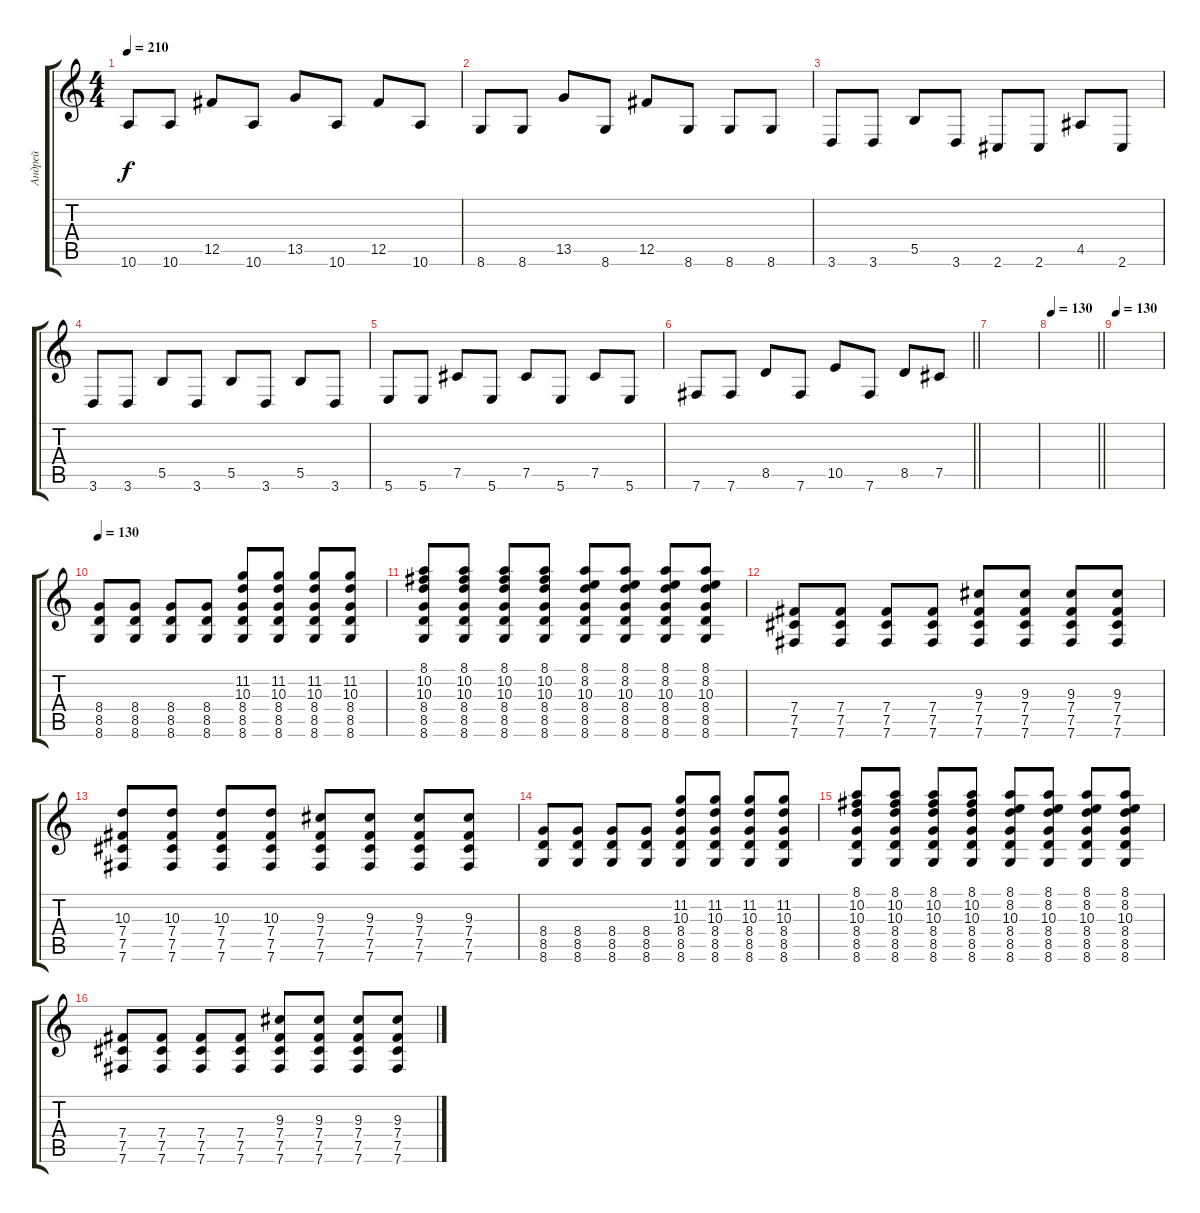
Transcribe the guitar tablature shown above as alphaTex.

\track ("Андрей" "Андрей") {instrument overdrivenguitar}
\staff {score tabs}
\tuning (Db4 Ab3 E3 B2 Gb2 B1) {hide}
\ts (4 4)
\tempo 210
\clef g2
\ks c
10.6.8{dy f} 10.6.8 12.5.8 10.6.8 13.5.8 10.6.8 12.5.8 10.6.8 |
8.6.8 8.6.8 13.5.8 8.6.8 12.5.8 8.6.8 8.6.8 8.6.8 |
3.6.8 3.6.8 5.5.8 3.6.8 2.6.8 2.6.8 4.5.8 2.6.8 |
3.6.8 3.6.8 5.5.8 3.6.8 5.5.8 3.6.8 5.5.8 3.6.8 |
5.6.8 5.6.8 7.5.8 5.6.8 7.5.8 5.6.8 7.5.8 5.6.8 |
\barLineRight lightlight
7.6.8 7.6.8 8.5.8 7.6.8 10.5.8 7.6.8 8.5.8 7.5.8 |
|
\tempo 130
\barLineRight lightlight
|
\tempo 130
|
\tempo 130
(8.4 8.5 8.6).8 (8.4 8.5 8.6).8 (8.4 8.5 8.6).8 (8.4 8.5 8.6).8 (11.2 10.3 8.4 8.5 8.6).8 (11.2 10.3 8.4 8.5 8.6).8 (11.2 10.3 8.4 8.5 8.6).8 (11.2 10.3 8.4 8.5 8.6).8 |
(8.1 10.2 10.3 8.4 8.5 8.6).8 (8.1 10.2 10.3 8.4 8.5 8.6).8 (8.1 10.2 10.3 8.4 8.5 8.6).8 (8.1 10.2 10.3 8.4 8.5 8.6).8 (8.1 8.2 10.3 8.4 8.5 8.6).8 (8.1 8.2 10.3 8.4 8.5 8.6).8 (8.1 8.2 10.3 8.4 8.5 8.6).8 (8.1 8.2 10.3 8.4 8.5 8.6).8 |
(7.4 7.5 7.6).8 (7.4 7.5 7.6).8 (7.4 7.5 7.6).8 (7.4 7.5 7.6).8 (9.3 7.4 7.5 7.6).8 (9.3 7.4 7.5 7.6).8 (9.3 7.4 7.5 7.6).8 (9.3 7.4 7.5 7.6).8 |
(10.3 7.4 7.5 7.6).8 (10.3 7.4 7.5 7.6).8 (10.3 7.4 7.5 7.6).8 (10.3 7.4 7.5 7.6).8 (9.3 7.4 7.5 7.6).8 (9.3 7.4 7.5 7.6).8 (9.3 7.4 7.5 7.6).8 (9.3 7.4 7.5 7.6).8 |
(8.4 8.5 8.6).8 (8.4 8.5 8.6).8 (8.4 8.5 8.6).8 (8.4 8.5 8.6).8 (11.2 10.3 8.4 8.5 8.6).8 (11.2 10.3 8.4 8.5 8.6).8 (11.2 10.3 8.4 8.5 8.6).8 (11.2 10.3 8.4 8.5 8.6).8 |
(8.1 10.2 10.3 8.4 8.5 8.6).8 (8.1 10.2 10.3 8.4 8.5 8.6).8 (8.1 10.2 10.3 8.4 8.5 8.6).8 (8.1 10.2 10.3 8.4 8.5 8.6).8 (8.1 8.2 10.3 8.4 8.5 8.6).8 (8.1 8.2 10.3 8.4 8.5 8.6).8 (8.1 8.2 10.3 8.4 8.5 8.6).8 (8.1 8.2 10.3 8.4 8.5 8.6).8 |
(7.4 7.5 7.6).8 (7.4 7.5 7.6).8 (7.4 7.5 7.6).8 (7.4 7.5 7.6).8 (9.3 7.4 7.5 7.6).8 (9.3 7.4 7.5 7.6).8 (9.3 7.4 7.5 7.6).8 (9.3 7.4 7.5 7.6).8
